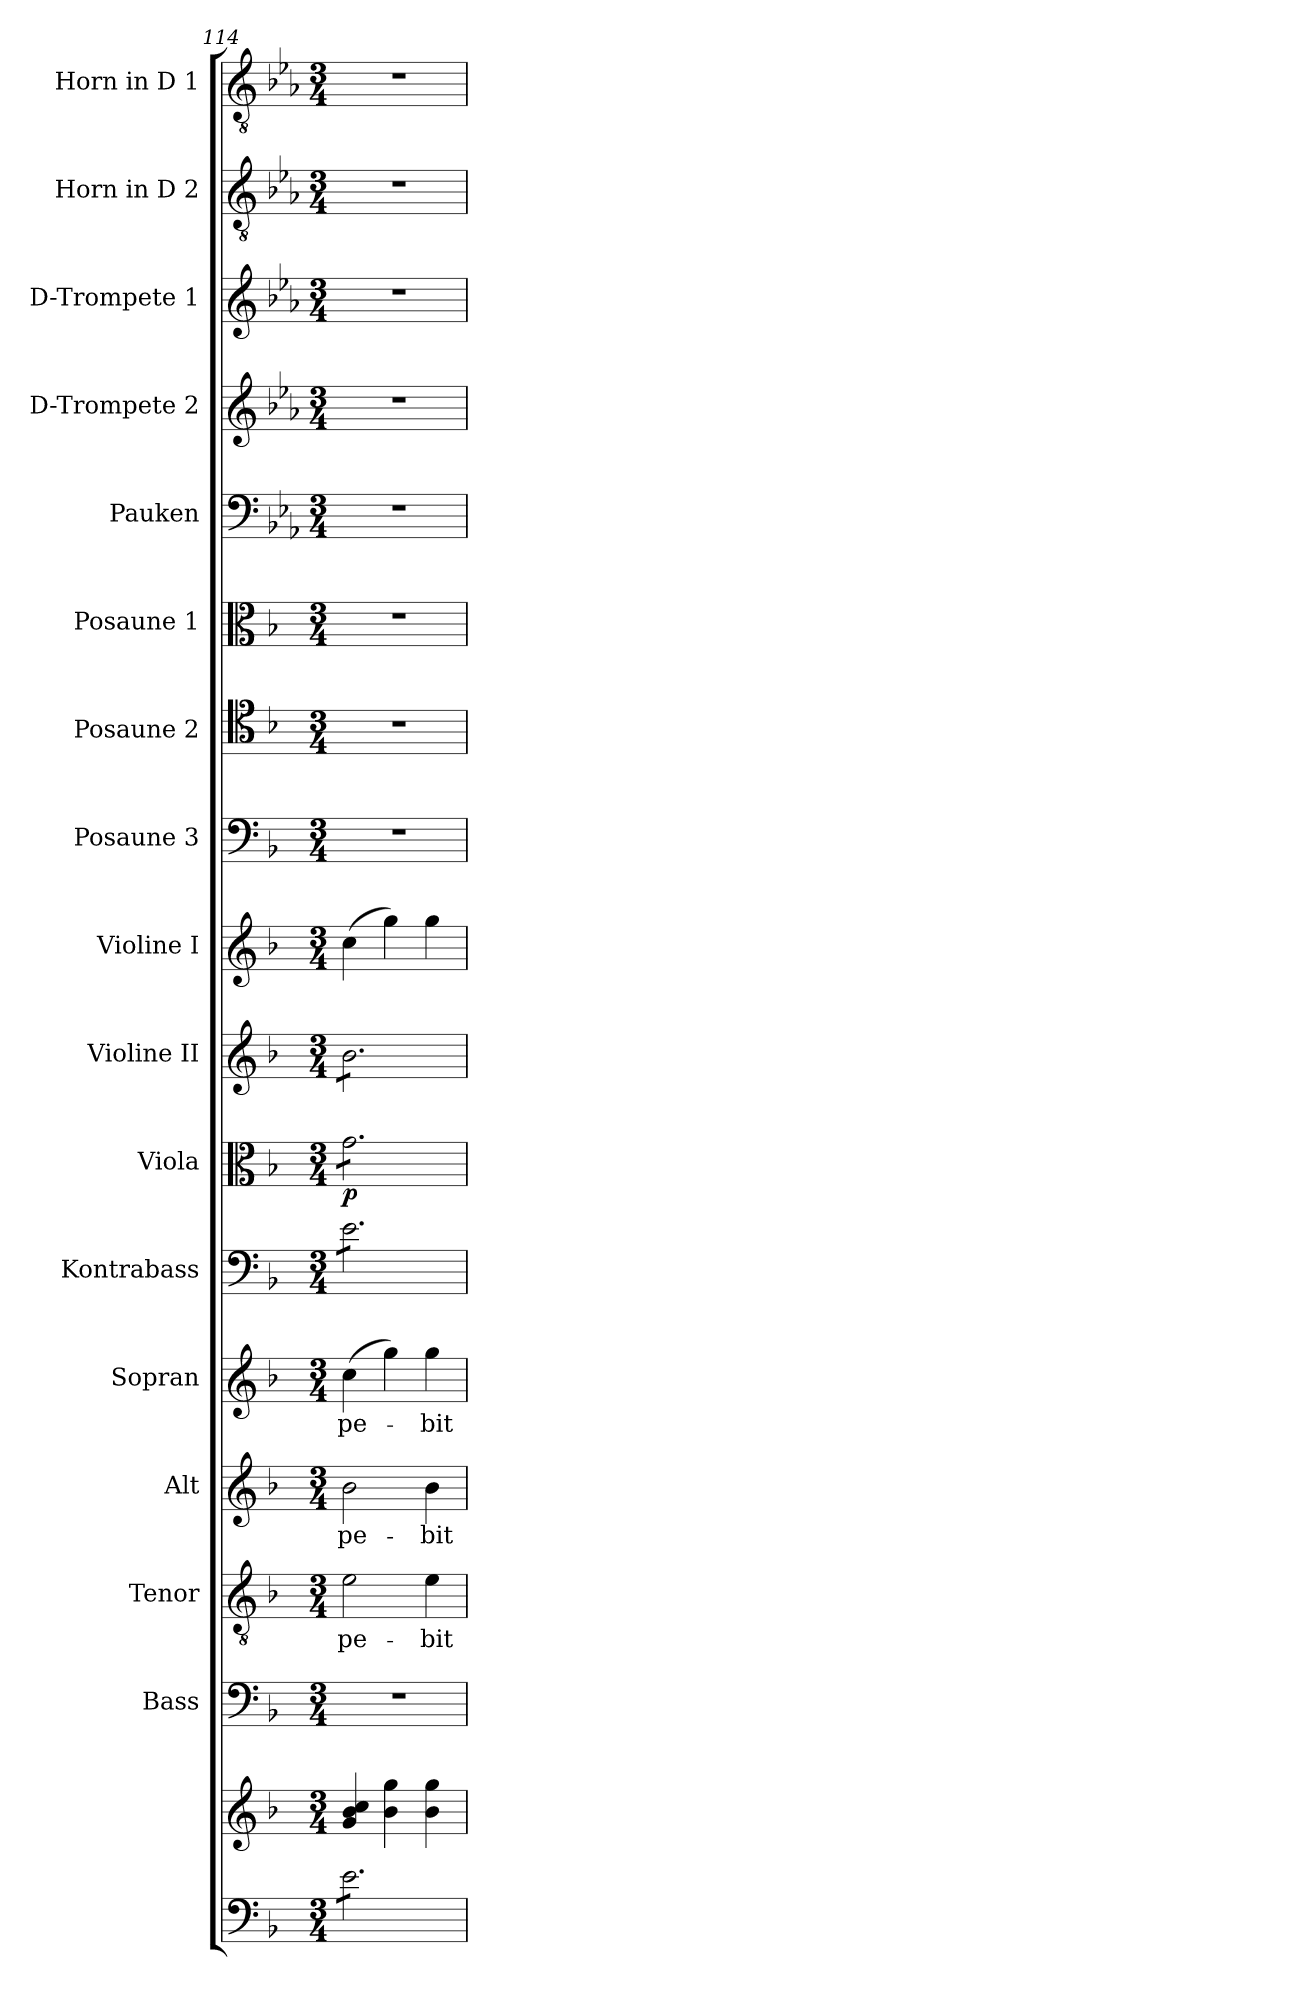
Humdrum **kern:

**kern	**kern	**kern	**kern	**text	**kern	**text	**kern	**text	**kern	**kern	**dynam	**kern	**kern	**kern	**kern	**kern	**kern	**kern	**kern	**kern	**kern
*part17	*part17	*part16	*part15	*part15	*part14	*part14	*part13	*part13	*part12	*part11	*part11	*part10	*part9	*part8	*part7	*part6	*part5	*part4	*part3	*part2	*part1
*staff18	*staff17	*staff16	*staff15	*staff15	*staff14	*staff14	*staff13	*staff13	*staff12	*staff11	*staff11	*staff10	*staff9	*staff8	*staff7	*staff6	*staff5	*staff4	*staff3	*staff2	*staff1
*	*	*I"Bass	*I"Tenor	*	*I"Alt	*	*I"Sopran	*	*I"Kontrabass	*I"Viola	*	*I"Violine II	*I"Violine I	*I"Posaune 3	*I"Posaune 2	*I"Posaune 1	*I"Pauken	*I"D-Trompete 2	*I"D-Trompete 1	*I"Horn in D 2	*I"Horn in D 1
*	*	*I'B.	*I'T.	*	*I'A.	*	*I'S.	*	*I'Kb.	*I'Vla.	*	*I'Vl. II	*I'Vl. I	*I'Pos. 3	*I'Pos. 2	*I'Pos. 1	*I'Pk.	*I'D Trp. 2	*I'D Trp. 1	*I'Hrn. 2	*I'Hrn. 1
!!LO:PB:g=z
*clefF4	*clefG2	*clefF4	*clefGv2	*	*clefG2	*	*clefG2	*	*clefF4	*clefC3	*	*clefG2	*clefG2	*clefF4	*clefC4	*clefC3	*clefF4	*clefG2	*clefG2	*clefGv2	*clefGv2
*	*	*	*	*	*	*	*	*	*ITrd7c12	*	*	*	*	*	*	*	*ITrd-1c-2	*ITrd-1c-2	*ITrd-1c-2	*ITrd-1c-2	*ITrd-1c-2
*k[b-]	*k[b-]	*k[b-]	*k[b-]	*	*k[b-]	*	*k[b-]	*	*k[b-]	*k[b-]	*	*k[b-]	*k[b-]	*k[b-]	*k[b-]	*k[b-]	*k[b-]	*k[b-]	*k[b-]	*k[b-]	*k[b-]
*F:	*F:	*F:	*F:	*	*F:	*	*F:	*	*F:	*F:	*	*F:	*F:	*F:	*F:	*F:	*F:	*F:	*F:	*F:	*F:
*M3/4	*M3/4	*M3/4	*M3/4	*	*M3/4	*	*M3/4	*	*M3/4	*M3/4	*	*M3/4	*M3/4	*M3/4	*M3/4	*M3/4	*M3/4	*M3/4	*M3/4	*M3/4	*M3/4
=114	=114	=114	=114	=114	=114	=114	=114	=114	=114	=114	=114	=114	=114	=114	=114	=114	=114	=114	=114	=114	=114
!	!	!	!	!LO:LY:b	!	!LO:LY:b	!	!LO:LY:b	!	!	!LO:DY:b	!	!	!	!	!	!	!	!	!	!
*tremolo	*	*	*	*	*	*	*	*	*	*	*	*	*	*	*	*	*	*	*	*	*
*	*	*	*	*	*	*	*	*	*tremolo	*	*	*	*	*	*	*	*	*	*	*	*
*	*	*	*	*	*	*	*	*	*	*tremolo	*	*	*	*	*	*	*	*	*	*	*
*	*	*	*	*	*	*	*	*	*	*	*	*tremolo	*	*	*	*	*	*	*	*	*
8e\L	4g/ 4b-/ 4cc/	2.r	2e\	-pe-	2b-\	-pe-	(>4cc\	-pe-	8E\L	8g\L	p	8b-\L	(>4cc\	2.r	2.r	2.r	2.r	2.r	2.r	2.r	2.r
8e\	.	.	.	.	.	.	.	.	8E\	8g\	.	8b-\	.	.	.	.	.	.	.	.	.
8e\	4b-\ 4gg\	.	.	.	.	.	4gg\)	.	8E\	8g\	.	8b-\	4gg\)	.	.	.	.	.	.	.	.
8e\	.	.	.	.	.	.	.	.	8E\	8g\	.	8b-\	.	.	.	.	.	.	.	.	.
!	!	!	!	!LO:LY:b	!	!LO:LY:b	!	!LO:LY:b	!	!	!	!	!	!	!	!	!	!	!	!	!
8e\	4b-\ 4gg\	.	4e\	-bit	4b-\	-bit	4gg\	-bit	8E\	8g\	.	8b-\	4gg\	.	.	.	.	.	.	.	.
8e\J	.	.	.	.	.	.	.	.	8E\J	8g\J	.	8b-\J	.	.	.	.	.	.	.	.	.
*	*	*	*	*	*	*	*	*	*	*	*	*Xtremolo	*	*	*	*	*	*	*	*	*
*	*	*	*	*	*	*	*	*	*	*Xtremolo	*	*	*	*	*	*	*	*	*	*	*
*	*	*	*	*	*	*	*	*	*Xtremolo	*	*	*	*	*	*	*	*	*	*	*	*
*Xtremolo	*	*	*	*	*	*	*	*	*	*	*	*	*	*	*	*	*	*	*	*	*
=	=	=	=	=	=	=	=	=	=	=	=	=	=	=	=	=	=	=	=	=	=
*-	*-	*-	*-	*-	*-	*-	*-	*-	*-	*-	*-	*-	*-	*-	*-	*-	*-	*-	*-	*-	*-
